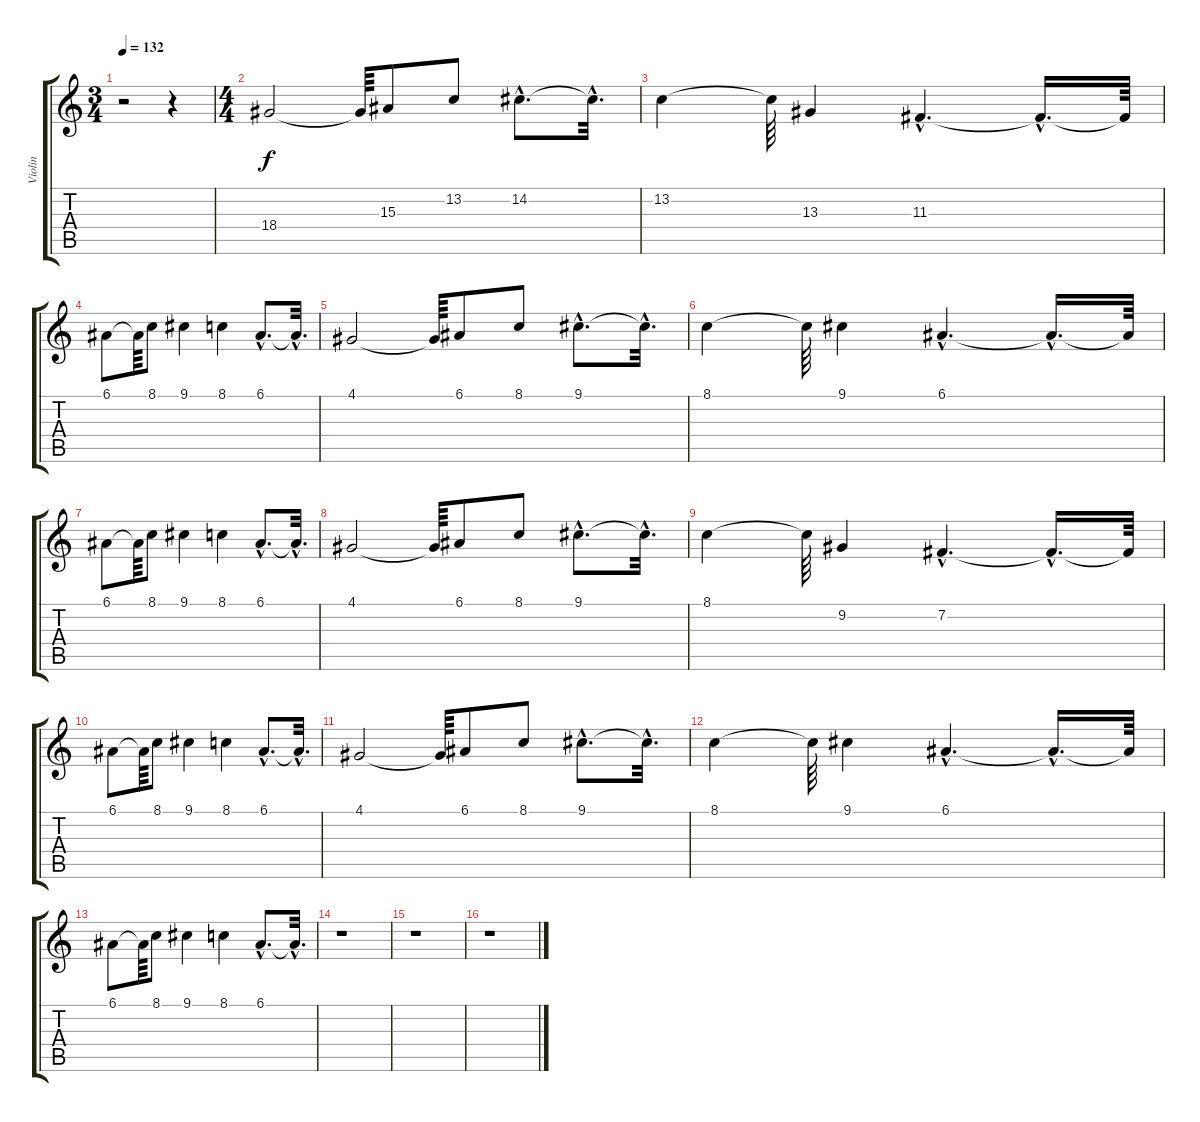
\track ("Violin" "Violin") {instrument violin}
\staff {score tabs}
\tuning (E4 B3 G3 D3 A2 E2) {hide}
\ts (3 4)
\tempo 132
\clef g2
\ks c
r.2{dy f} r.4 |
\ts (4 4)
18.4.2 18.4{t}.64 15.3.8 13.2.8 14.2{hac}.8{d} 14.2{hac t}.32{d} |
13.2.4 13.2{t}.64 13.3.4 11.3{hac}.4{d} 11.3{hac t}.16{d} 11.3{t}.64 |
6.1.8 6.1{t}.64 8.1.8 9.1.4 8.1.4 6.1{hac}.8{d} 6.1{hac t}.32{d} |
4.1.2 4.1{t}.64 6.1.8 8.1.8 9.1{hac}.8{d} 9.1{hac t}.32{d} |
8.1.4 8.1{t}.64 9.1.4 6.1{hac}.4{d} 6.1{hac t}.16{d} 6.1{t}.64 |
6.1.8 6.1{t}.64 8.1.8 9.1.4 8.1.4 6.1{hac}.8{d} 6.1{hac t}.32{d} |
4.1.2 4.1{t}.64 6.1.8 8.1.8 9.1{hac}.8{d} 9.1{hac t}.32{d} |
8.1.4 8.1{t}.64 9.2.4 7.2{hac}.4{d} 7.2{hac t}.16{d} 7.2{t}.64 |
6.1.8 6.1{t}.64 8.1.8 9.1.4 8.1.4 6.1{hac}.8{d} 6.1{hac t}.32{d} |
4.1.2 4.1{t}.64 6.1.8 8.1.8 9.1{hac}.8{d} 9.1{hac t}.32{d} |
8.1.4 8.1{t}.64 9.1.4 6.1{hac}.4{d} 6.1{hac t}.16{d} 6.1{t}.64 |
6.1.8 6.1{t}.64 8.1.8 9.1.4 8.1.4 6.1{hac}.8{d} 6.1{hac t}.32{d} |
r.1 |
r.1 |
r.1
